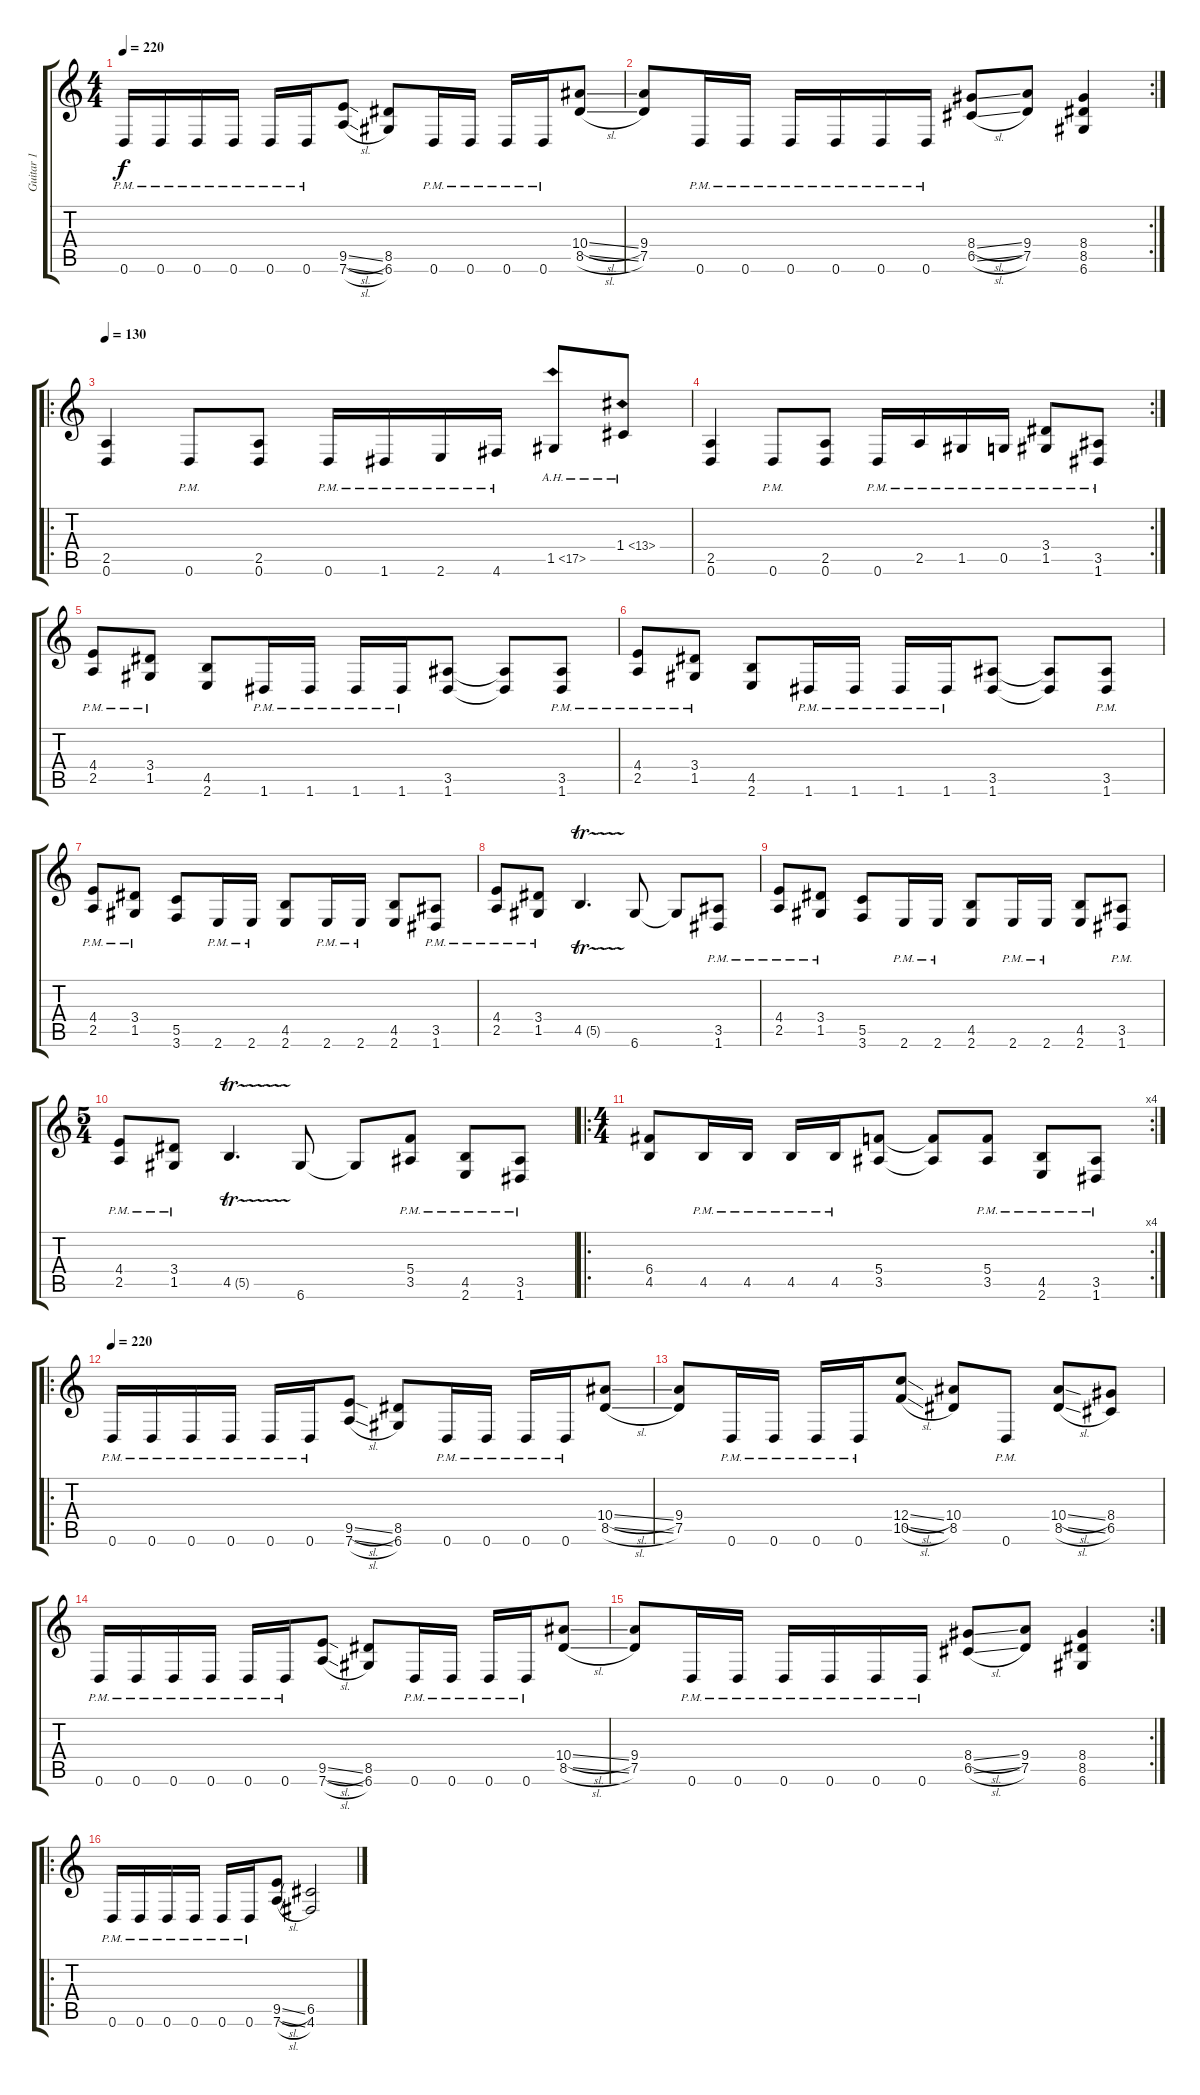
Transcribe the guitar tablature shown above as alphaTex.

\track ("Guitar 1" "Guitar 1") {instrument distortionguitar}
\staff {score tabs}
\tuning (D4 A3 F3 C3 G2 D2) {hide}
\ts (4 4)
\tempo 220
\clef g2
\ks c
0.6{pm}.16{dy f} 0.6{pm}.16 0.6{pm}.16 0.6{pm}.16 0.6{pm}.16 0.6{pm}.16 (9.5{sl} 7.6{sl}).8 (8.5 6.6).8 0.6{pm}.16 0.6{pm}.16 0.6{pm}.16 0.6{pm}.16 (10.4{sl} 8.5{sl}).8 |
\rc 2
(9.4 7.5).8 0.6{pm}.16 0.6{pm}.16 0.6{pm}.16 0.6{pm}.16 0.6{pm}.16 0.6{pm}.16 (8.4{sl} 6.5{sl}).8 (9.4 7.5).8 (8.4 8.5 6.6).4 |
\ro
\tempo 130
(2.5 0.6).4 0.6{pm}.8 (2.5 0.6).8 0.6{pm}.16 1.6{pm}.16 2.6{pm}.16 4.6{pm}.16 1.5{ah 16}.8 1.4{ah 12}.8 |
\rc 2
(2.5 0.6).4 0.6{pm}.8 (2.5 0.6).8 0.6{pm}.16 2.5{pm}.16 1.5{pm}.16 0.5{pm}.16 (3.4{pm} 1.5{pm}).8 (3.5{pm} 1.6{pm}).8 |
(4.4{pm} 2.5{pm}).8 (3.4{pm} 1.5{pm}).8 (4.5 2.6).8 1.6{pm}.16 1.6{pm}.16 1.6{pm}.16 1.6{pm}.16 (3.5 1.6).8 (3.5{t} 1.6{t}).8 (3.5{pm} 1.6{pm}).8 |
(4.4{pm} 2.5{pm}).8 (3.4{pm} 1.5{pm}).8 (4.5 2.6).8 1.6{pm}.16 1.6{pm}.16 1.6{pm}.16 1.6{pm}.16 (3.5 1.6).8 (3.5{t} 1.6{t}).8 (3.5{pm} 1.6{pm}).8 |
(4.4{pm} 2.5{pm}).8 (3.4{pm} 1.5{pm}).8 (5.5 3.6).8 2.6{pm}.16 2.6{pm}.16 (4.5 2.6).8 2.6{pm}.16 2.6{pm}.16 (4.5 2.6).8 (3.5{pm} 1.6{pm}).8 |
(4.4{pm} 2.5{pm}).8 (3.4{pm} 1.5{pm}).8 4.5{tr (5 16)}.4{d} 6.6.8 6.6{t}.8 (3.5{pm} 1.6{pm}).8 |
(4.4{pm} 2.5{pm}).8 (3.4{pm} 1.5{pm}).8 (5.5 3.6).8 2.6{pm}.16 2.6{pm}.16 (4.5 2.6).8 2.6{pm}.16 2.6{pm}.16 (4.5 2.6).8 (3.5{pm} 1.6{pm}).8 |
\ts (5 4)
(4.4{pm} 2.5{pm}).8 (3.4{pm} 1.5{pm}).8 4.5{tr (5 16)}.4{d} 6.6.8 6.6{t}.8 (5.4 3.5{pm}).8{beam split} (4.5{pm} 2.6{pm}).8 (3.5{pm} 1.6{pm}).8 |
\ro
\rc 4
\ts (4 4)
(6.4 4.5).8 4.5{pm}.16 4.5{pm}.16 4.5{pm}.16 4.5{pm}.16 (5.4 3.5).8 (5.4{t} 3.5{t}).8 (5.4 3.5{pm}).8 (4.5{pm} 2.6{pm}).8 (3.5{pm} 1.6{pm}).8 |
\ro
\tempo 220
0.6{pm}.16 0.6{pm}.16 0.6{pm}.16 0.6{pm}.16 0.6{pm}.16 0.6{pm}.16 (9.5{sl} 7.6{sl}).8 (8.5 6.6).8 0.6{pm}.16 0.6{pm}.16 0.6{pm}.16 0.6{pm}.16 (10.4{sl} 8.5{sl}).8 |
(9.4 7.5).8 0.6{pm}.16 0.6{pm}.16 0.6{pm}.16 0.6{pm}.16 (12.4{sl} 10.5{sl}).8 (10.4 8.5).8 0.6{pm}.8 (10.4{sl} 8.5{sl}).8 (8.4 6.5).8 |
0.6{pm}.16 0.6{pm}.16 0.6{pm}.16 0.6{pm}.16 0.6{pm}.16 0.6{pm}.16 (9.5{sl} 7.6{sl}).8 (8.5 6.6).8 0.6{pm}.16 0.6{pm}.16 0.6{pm}.16 0.6{pm}.16 (10.4{sl} 8.5{sl}).8 |
\rc 2
(9.4 7.5).8 0.6{pm}.16 0.6{pm}.16 0.6{pm}.16 0.6{pm}.16 0.6{pm}.16 0.6{pm}.16 (8.4{sl} 6.5{sl}).8 (9.4 7.5).8 (8.4 8.5 6.6).4 |
\ro
0.6{pm}.16 0.6{pm}.16 0.6{pm}.16 0.6{pm}.16 0.6{pm}.16 0.6{pm}.16 (9.5{sl} 7.6{sl}).8 (6.5 4.6).2
